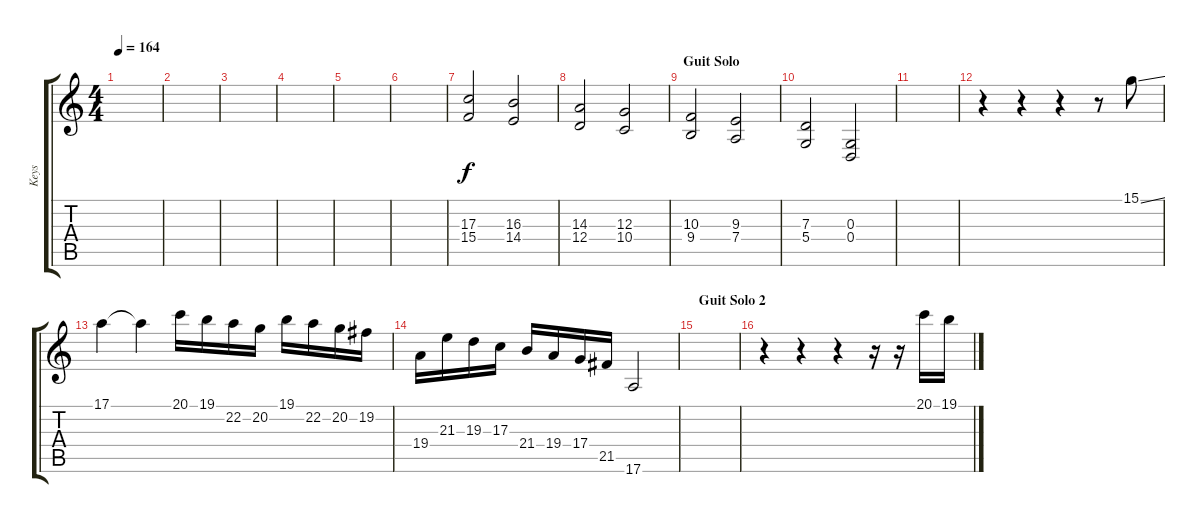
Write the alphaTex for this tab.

\track ("Keys" "Keys") {instrument lead3calliope}
\staff {score tabs}
\tuning (E4 B3 G3 D3 A2 E2) {hide}
\ts (4 4)
\tempo 164
\clef g2
\ks c
|
|
|
|
|
|
(17.3 15.4).2{volume 7 instrument pad4choir} (16.3 14.4).2 |
(14.3 12.4).2 (12.3 10.4).2 |
\section ("" "Guit Solo ")
(10.3 9.4).2 (9.3 7.4).2 |
(7.3 5.4).2 (0.3 0.4).2 |
|
r.4 r.4 r.4 r.8 15.1{ss}.8{volume 16 instrument lead2sawtooth} |
17.1.4 17.1{t}.4 20.1.16 19.1.16 22.2.16 20.2.16 19.1.16 22.2.16 20.2.16 19.2.16 |
19.4.16 21.3.16 19.3.16 17.3.16 21.4.16 19.4.16 17.4.16 21.5.16 17.6.2 |
\section ("" "Guit Solo 2")
|
r.4 r.4 r.4 r.16 r.16 20.1.16 19.1.16
